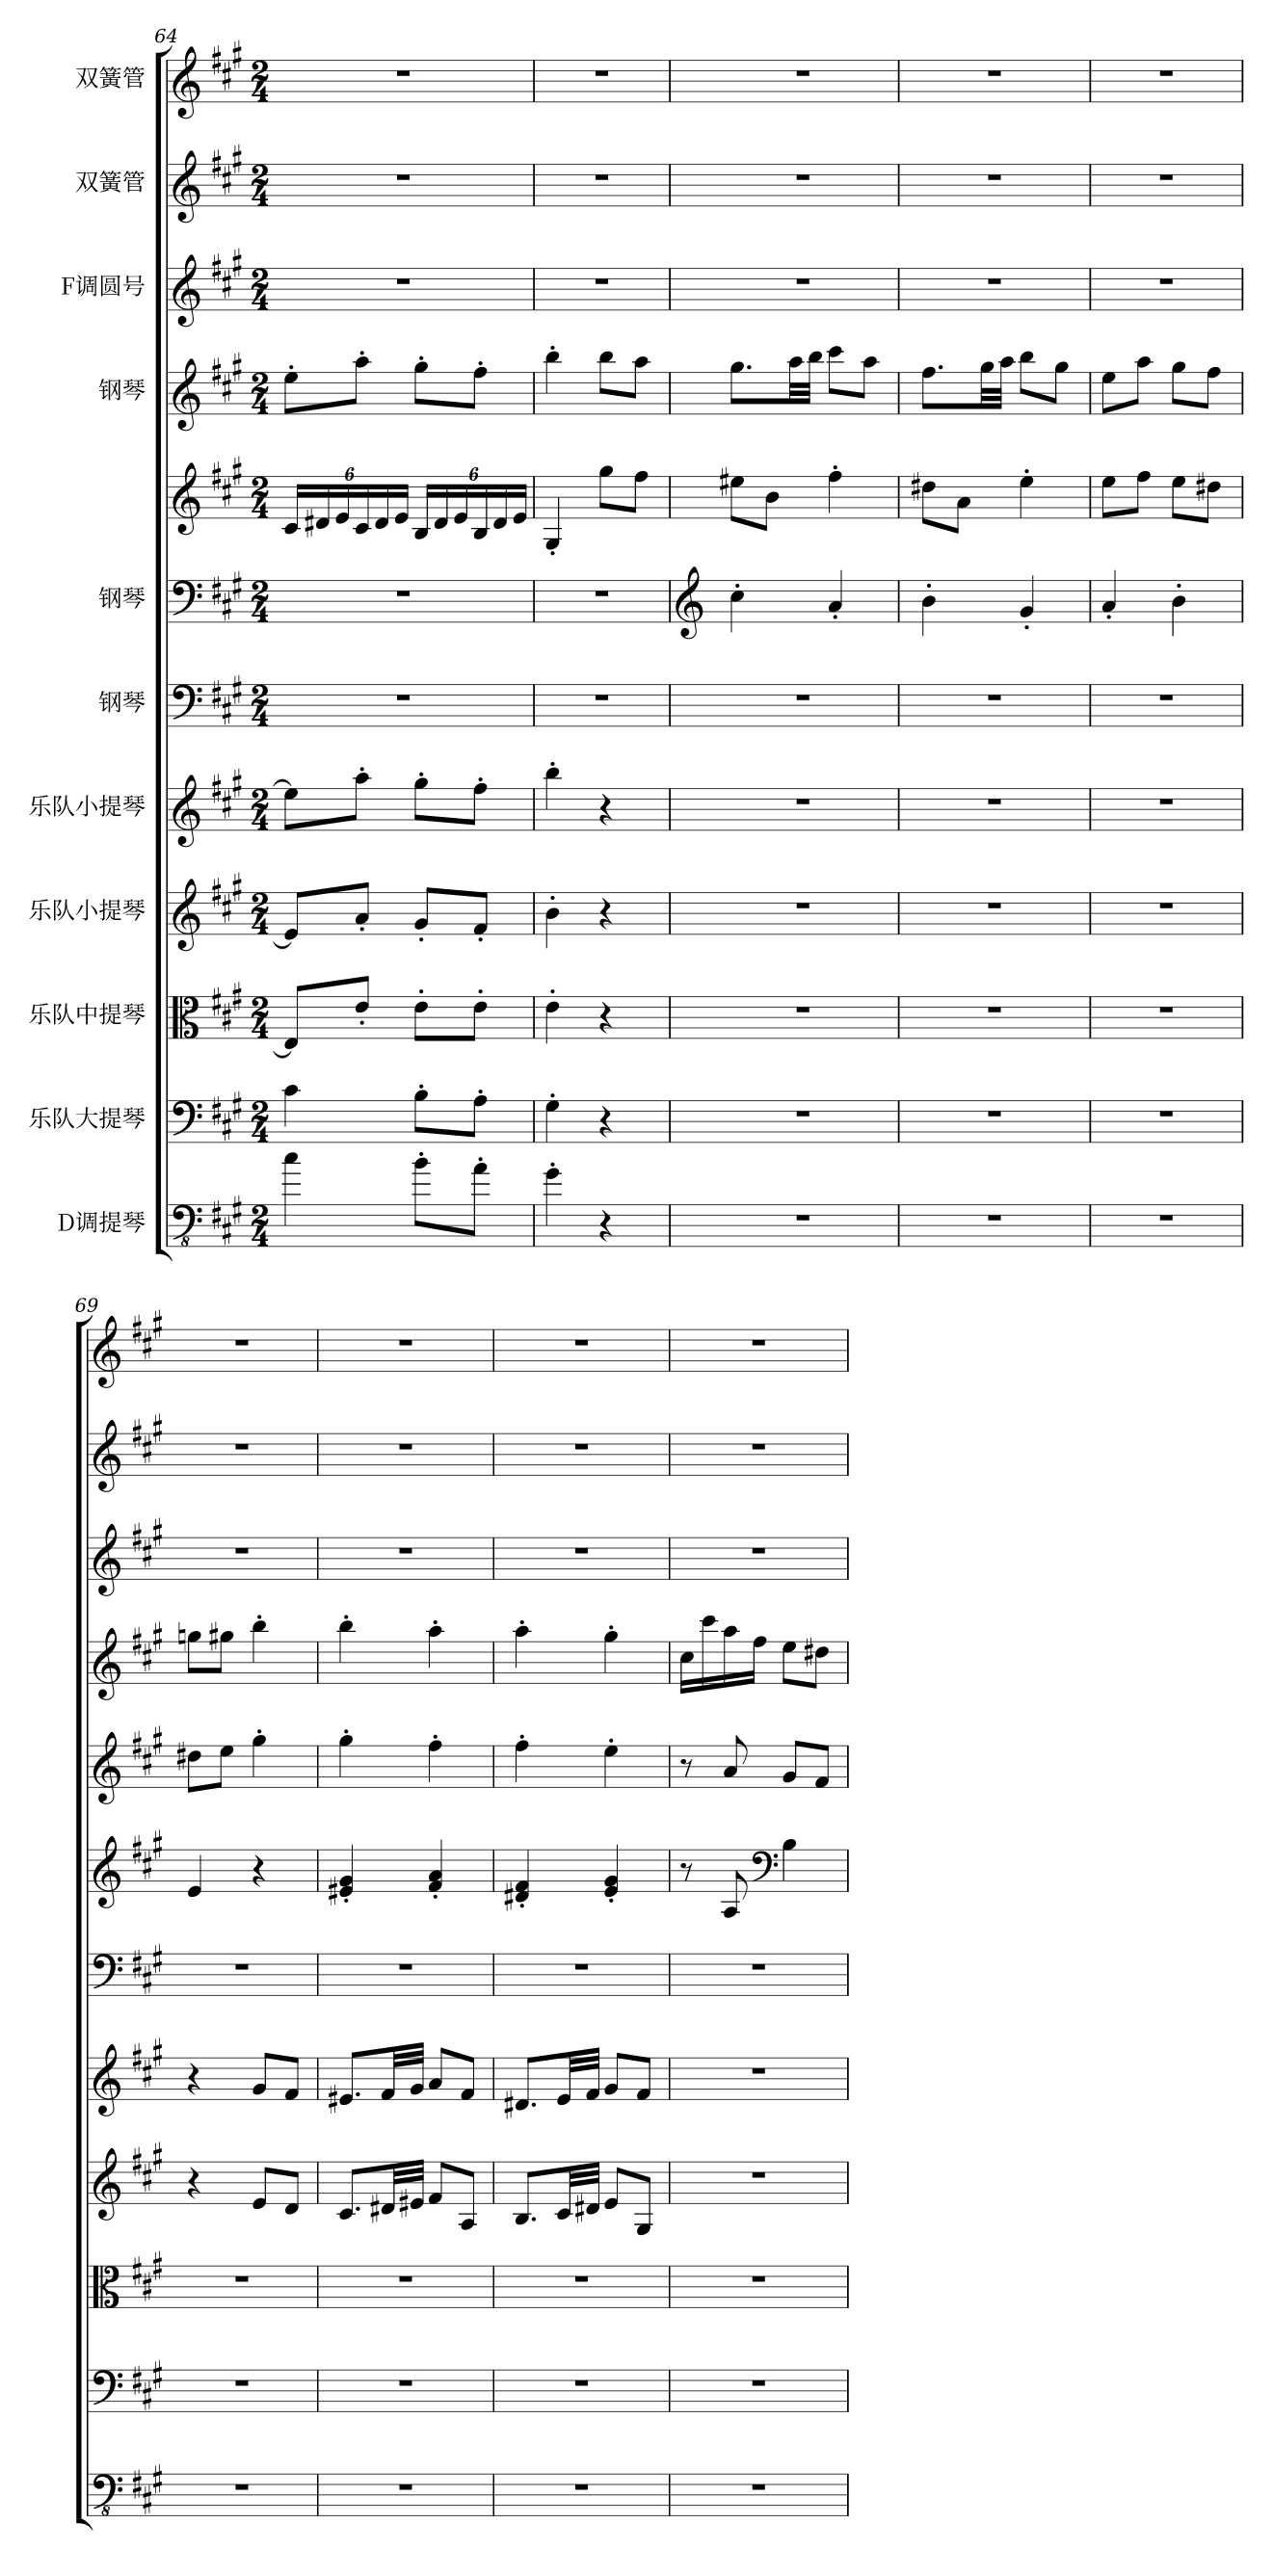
**kern	**kern	**kern	**kern	**kern	**kern	**kern	**kern	**kern	**kern	**kern	**kern
*part11	*part10	*part9	*part8	*part7	*part6	*part5	*part5	*part4	*part3	*part2	*part1
*staff12	*staff11	*staff10	*staff9	*staff8	*staff7	*staff6	*staff5	*staff4	*staff3	*staff2	*staff1
*I"D调提琴	*I"乐队大提琴	*I"乐队中提琴	*I"乐队小提琴	*I"乐队小提琴	*I"钢琴	*I"钢琴	*	*I"钢琴	*I"F调圆号	*I"双簧管	*I"双簧管
*clefFv4	*clefF4	*clefC3	*clefG2	*clefG2	*clefF4	*clefF4	*clefG2	*clefG2	*clefG2	*clefG2	*clefG2
*ITrd7c12	*	*	*	*	*	*	*	*	*ITrd4c7	*	*
*k[f#c#g#]	*k[f#c#g#]	*k[f#c#g#]	*k[f#c#g#]	*k[f#c#g#]	*k[f#c#g#]	*k[f#c#g#]	*k[f#c#g#]	*k[f#c#g#]	*k[f#c#]	*k[f#c#g#]	*k[f#c#g#]
*M2/4	*M2/4	*M2/4	*M2/4	*M2/4	*M2/4	*M2/4	*M2/4	*M2/4	*M2/4	*M2/4	*M2/4
*	*	*	*	*	*	*	*Xbrackettup	*	*	*	*
=64	=64	=64	=64	=64	=64	=64	=64	=64	=64	=64	=64
4C#\	4c#\	8E/L]	8e/L]	8ee\L]	2r	2r	24c#/LL	8ee'\L	2r	2r	2r
.	.	.	.	.	.	.	24d#X/	.	.	.	.
.	.	.	.	.	.	.	24e/	.	.	.	.
.	.	8e'/J	8a'/J	8aa'\J	.	.	24c#/	8aa'\J	.	.	.
.	.	.	.	.	.	.	24d#/	.	.	.	.
.	.	.	.	.	.	.	24e/JJ	.	.	.	.
8BB'\L	8B'\L	8e'\L	8g#'/L	8gg#'\L	.	.	24B/LL	8gg#'\L	.	.	.
.	.	.	.	.	.	.	24d#/	.	.	.	.
.	.	.	.	.	.	.	24e/	.	.	.	.
8AA'\J	8A'\J	8e'\J	8f#'/J	8ff#'\J	.	.	24B/	8ff#'\J	.	.	.
.	.	.	.	.	.	.	24d#/	.	.	.	.
.	.	.	.	.	.	.	24e/JJ	.	.	.	.
!!LO:PB:g=z
=65	=65	=65	=65	=65	=65	=65	=65	=65	=65	=65	=65
4GG#'\	4G#'\	4e'\	4b'\	4bb'\	2r	2r	4G#'/	4bb'\	2r	2r	2r
4r	4r	4r	4r	4r	.	.	8gg#\L	8bb\L	.	.	.
.	.	.	.	.	.	.	8ff#\J	8aa\J	.	.	.
=66	=66	=66	=66	=66	=66	=66	=66	=66	=66	=66	=66
*	*	*	*	*	*	*clefG2	*	*	*	*	*
2r	2r	2r	2r	2r	2r	4cc#'\	8ee#X\L	8.gg#\L	2r	2r	2r
.	.	.	.	.	.	.	8b\J	.	.	.	.
.	.	.	.	.	.	.	.	32aa\LL	.	.	.
.	.	.	.	.	.	.	.	32bb\JJJ	.	.	.
.	.	.	.	.	.	4a'/	4ff#'\	8ccc#\L	.	.	.
.	.	.	.	.	.	.	.	8aa\J	.	.	.
=67	=67	=67	=67	=67	=67	=67	=67	=67	=67	=67	=67
2r	2r	2r	2r	2r	2r	4b'\	8dd#X\L	8.ff#\L	2r	2r	2r
.	.	.	.	.	.	.	8a\J	.	.	.	.
.	.	.	.	.	.	.	.	32gg#\LL	.	.	.
.	.	.	.	.	.	.	.	32aa\JJJ	.	.	.
.	.	.	.	.	.	4g#'/	4ee'\	8bb\L	.	.	.
.	.	.	.	.	.	.	.	8gg#\J	.	.	.
=68	=68	=68	=68	=68	=68	=68	=68	=68	=68	=68	=68
2r	2r	2r	2r	2r	2r	4a'/	8ee\L	8ee\L	2r	2r	2r
.	.	.	.	.	.	.	8ff#\J	8aa\J	.	.	.
.	.	.	.	.	.	4b'\	8ee\L	8gg#\L	.	.	.
.	.	.	.	.	.	.	8dd#X\J	8ff#\J	.	.	.
=69	=69	=69	=69	=69	=69	=69	=69	=69	=69	=69	=69
2r	2r	2r	4r	4r	2r	4e/	8dd#X\L	8ggn\L	2r	2r	2r
.	.	.	.	.	.	.	8ee\J	8gg#X\J	.	.	.
.	.	.	8e/L	8g#/L	.	4r	4gg#'\	4bb'\	.	.	.
.	.	.	8d/J	8f#/J	.	.	.	.	.	.	.
=70	=70	=70	=70	=70	=70	=70	=70	=70	=70	=70	=70
2r	2r	2r	8.c#/L	8.e#X/L	2r	4e#X/' 4g#/'	4gg#'\	4bb'\	2r	2r	2r
.	.	.	32d#X/LL	32f#/LL	.	.	.	.	.	.	.
.	.	.	32e#X/JJJ	32g#/JJJ	.	.	.	.	.	.	.
.	.	.	8f#/L	8a/L	.	4f#/' 4a/'	4ff#'\	4aa'\	.	.	.
.	.	.	8A/J	8f#/J	.	.	.	.	.	.	.
!!LO:PB:g=z
=71	=71	=71	=71	=71	=71	=71	=71	=71	=71	=71	=71
2r	2r	2r	8.B/L	8.d#X/L	2r	4d#X/' 4f#/'	4ff#'\	4aa'\	2r	2r	2r
.	.	.	32c#/LL	32e/LL	.	.	.	.	.	.	.
.	.	.	32d#X/JJJ	32f#/JJJ	.	.	.	.	.	.	.
.	.	.	8e/L	8g#/L	.	4e/' 4g#/'	4ee'\	4gg#'\	.	.	.
.	.	.	8G#/J	8f#/J	.	.	.	.	.	.	.
=72	=72	=72	=72	=72	=72	=72	=72	=72	=72	=72	=72
2r	2r	2r	2r	2r	2r	8r	8r	16cc#\LL	2r	2r	2r
.	.	.	.	.	.	.	.	16ccc#\	.	.	.
.	.	.	.	.	.	8A/	8a/	16aa\	.	.	.
.	.	.	.	.	.	.	.	16ff#\JJ	.	.	.
*	*	*	*	*	*	*clefF4	*	*	*	*	*
.	.	.	.	.	.	4B\	8g#/L	8ee\L	.	.	.
.	.	.	.	.	.	.	8f#/J	8dd#X\J	.	.	.
=	=	=	=	=	=	=	=	=	=	=	=
*-	*-	*-	*-	*-	*-	*-	*-	*-	*-	*-	*-
